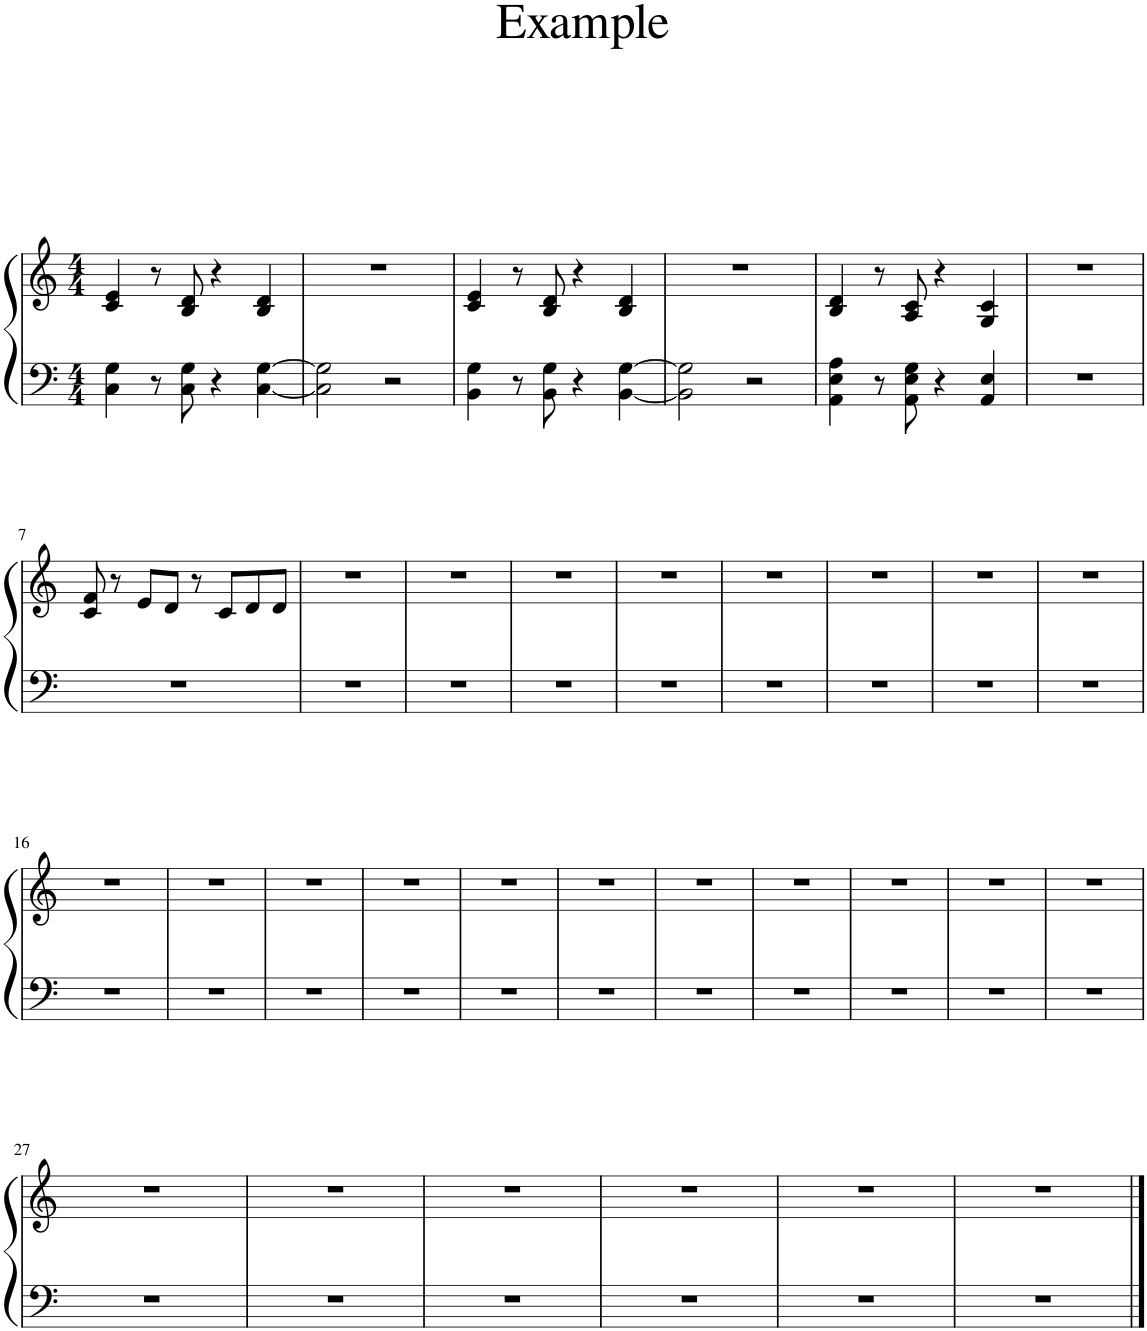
**kern	**kern
*part1	*part1
*staff2	*staff1
*I"Piano	*
*I'Pno.	*
*clefF4	*clefG2
*k[]	*k[]
*M4/4	*M4/4
=1	=1
4C\ 4G\	4c/ 4e/
8r	8r
8C\ 8G\	8B/ 8d/
4r	4r
[4C\ [4G\	4B/ 4d/
=2	=2
2C\] 2G\]	1r
2r	.
=3	=3
4BB\ 4G\	4c/ 4e/
8r	8r
8BB\ 8G\	8B/ 8d/
4r	4r
[4BB\ [4G\	4B/ 4d/
=4	=4
2BB\] 2G\]	1r
2r	.
=5	=5
4AA\ 4E\ 4A\	4B/ 4d/
8r	8r
8AA\ 8E\ 8G\	8A/ 8c/
4r	4r
4AA/ 4E/	4G/ 4c/
=6	=6
1r	1r
!!LO:LB:g=z
=7	=7
1r	8c/ 8f/
.	8r
.	8e/L
.	8d/J
.	8r
.	8c/L
.	8d/
.	8d/J
=8	=8
1r	1r
=9	=9
1r	1r
=10	=10
1r	1r
=11	=11
1r	1r
=12	=12
1r	1r
=13	=13
1r	1r
=14	=14
1r	1r
=15	=15
1r	1r
!!LO:LB:g=z
=16	=16
1r	1r
=17	=17
1r	1r
=18	=18
1r	1r
=19	=19
1r	1r
=20	=20
1r	1r
=21	=21
1r	1r
=22	=22
1r	1r
=23	=23
1r	1r
=24	=24
1r	1r
=25	=25
1r	1r
=26	=26
1r	1r
!!LO:LB:g=z
=27	=27
1r	1r
=28	=28
1r	1r
=29	=29
1r	1r
=30	=30
1r	1r
=31	=31
1r	1r
=32	=32
1r	1r
==	==
*-	*-
